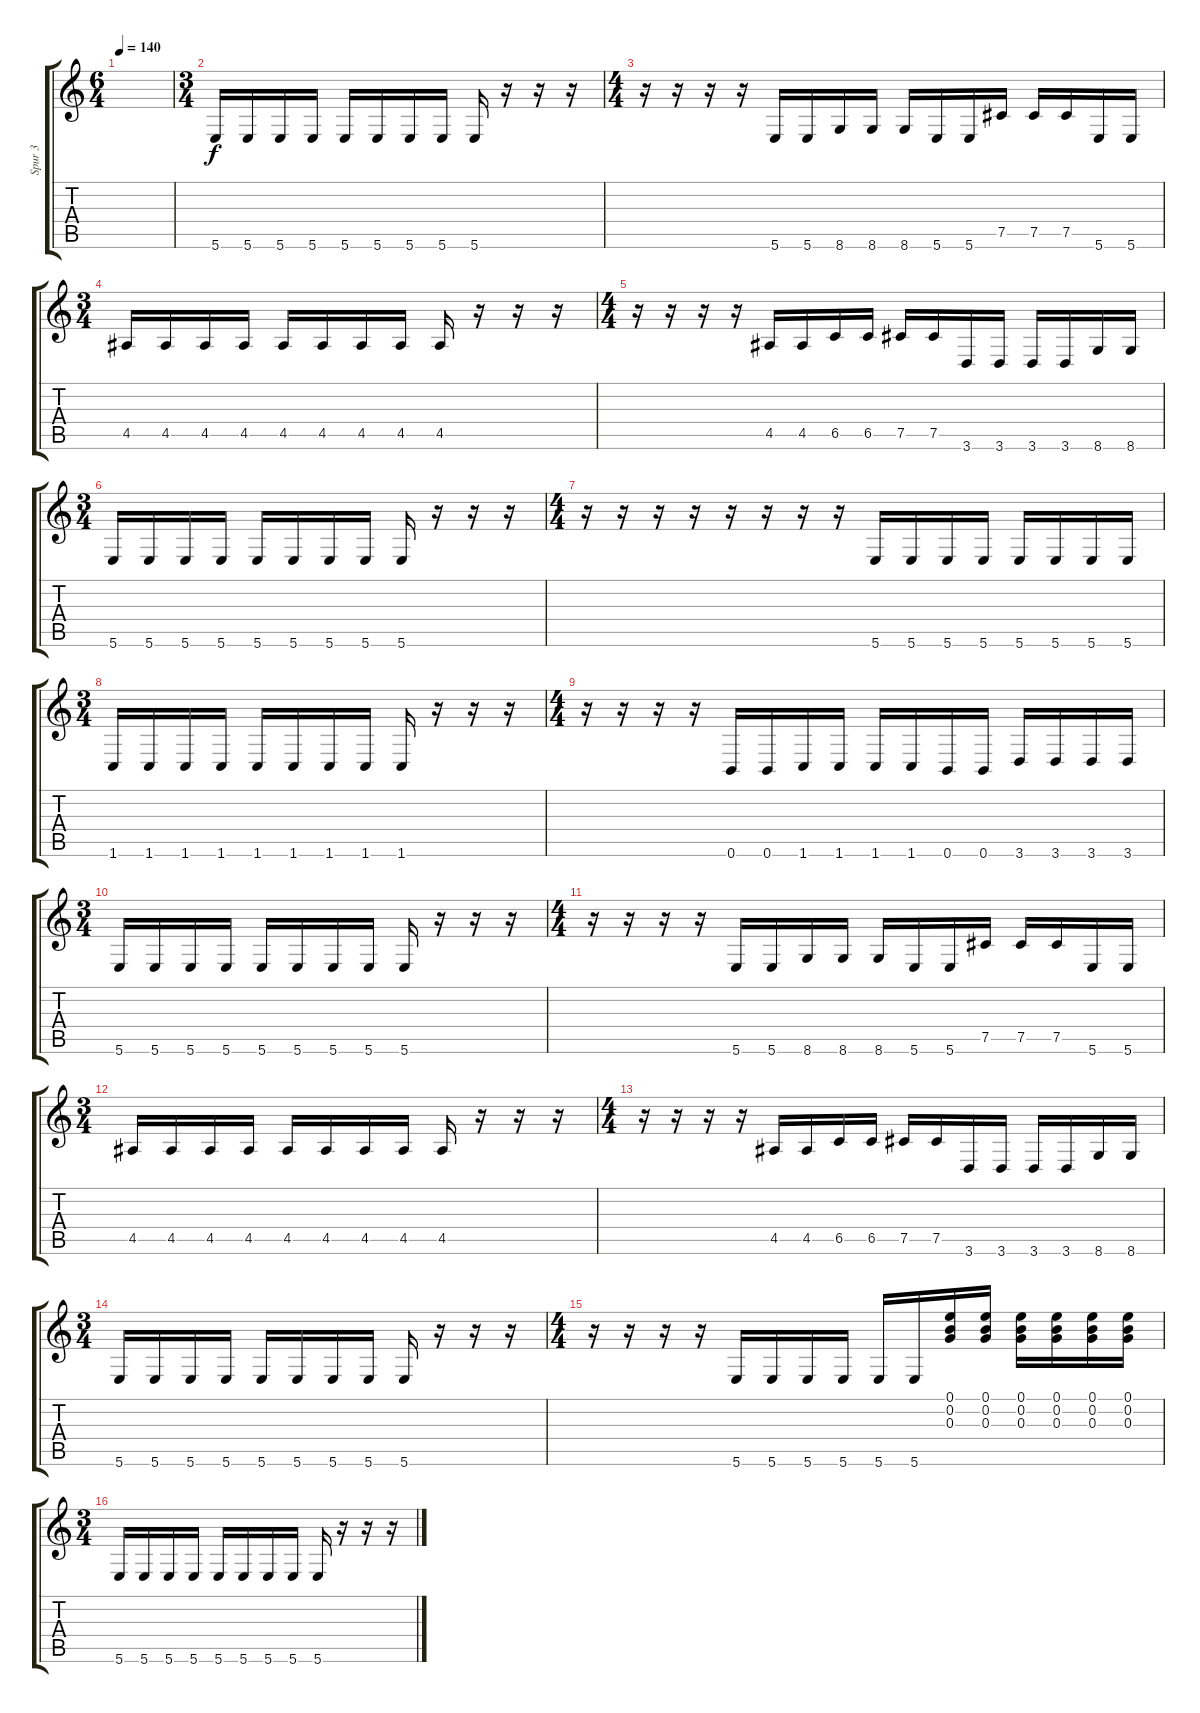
\track ("Spur 3" "Spur 3") {instrument distortionguitar}
\staff {score tabs}
\tuning (E4 B3 G3 B2 Gb2 B1) {hide}
\ts (6 4)
\tempo 140
\clef g2
\ks c
|
\ts (3 4)
5.6.16 5.6.16 5.6.16 5.6.16 5.6.16 5.6.16 5.6.16 5.6.16 5.6.16 r.16 r.16 r.16 |
\ts (4 4)
r.16 r.16 r.16 r.16 5.6.16 5.6.16 8.6.16 8.6.16 8.6.16 5.6.16 5.6.16 7.5.16 7.5.16 7.5.16 5.6.16 5.6.16 |
\ts (3 4)
4.5.16 4.5.16 4.5.16 4.5.16 4.5.16 4.5.16 4.5.16 4.5.16 4.5.16 r.16 r.16 r.16 |
\ts (4 4)
r.16 r.16 r.16 r.16 4.5.16 4.5.16 6.5.16 6.5.16 7.5.16 7.5.16 3.6.16 3.6.16 3.6.16 3.6.16 8.6.16 8.6.16 |
\ts (3 4)
5.6.16 5.6.16 5.6.16 5.6.16 5.6.16 5.6.16 5.6.16 5.6.16 5.6.16 r.16 r.16 r.16 |
\ts (4 4)
r.16 r.16 r.16 r.16 r.16 r.16 r.16 r.16 5.6.16 5.6.16 5.6.16 5.6.16 5.6.16 5.6.16 5.6.16 5.6.16 |
\ts (3 4)
1.6.16 1.6.16 1.6.16 1.6.16 1.6.16 1.6.16 1.6.16 1.6.16 1.6.16 r.16 r.16 r.16 |
\ts (4 4)
r.16 r.16 r.16 r.16 0.6.16 0.6.16 1.6.16 1.6.16 1.6.16 1.6.16 0.6.16 0.6.16 3.6.16 3.6.16 3.6.16 3.6.16 |
\ts (3 4)
5.6.16 5.6.16 5.6.16 5.6.16 5.6.16 5.6.16 5.6.16 5.6.16 5.6.16 r.16 r.16 r.16 |
\ts (4 4)
r.16 r.16 r.16 r.16 5.6.16 5.6.16 8.6.16 8.6.16 8.6.16 5.6.16 5.6.16 7.5.16 7.5.16 7.5.16 5.6.16 5.6.16 |
\ts (3 4)
4.5.16 4.5.16 4.5.16 4.5.16 4.5.16 4.5.16 4.5.16 4.5.16 4.5.16 r.16 r.16 r.16 |
\ts (4 4)
r.16 r.16 r.16 r.16 4.5.16 4.5.16 6.5.16 6.5.16 7.5.16 7.5.16 3.6.16 3.6.16 3.6.16 3.6.16 8.6.16 8.6.16 |
\ts (3 4)
5.6.16 5.6.16 5.6.16 5.6.16 5.6.16 5.6.16 5.6.16 5.6.16 5.6.16 r.16 r.16 r.16 |
\ts (4 4)
r.16 r.16 r.16 r.16 5.6.16 5.6.16 5.6.16 5.6.16 5.6.16 5.6.16 (0.1 0.2 0.3).16 (0.1 0.2 0.3).16 (0.1 0.2 0.3).16 (0.1 0.2 0.3).16 (0.1 0.2 0.3).16 (0.1 0.2 0.3).16 |
\ts (3 4)
5.6.16 5.6.16 5.6.16 5.6.16 5.6.16 5.6.16 5.6.16 5.6.16 5.6.16 r.16 r.16 r.16
